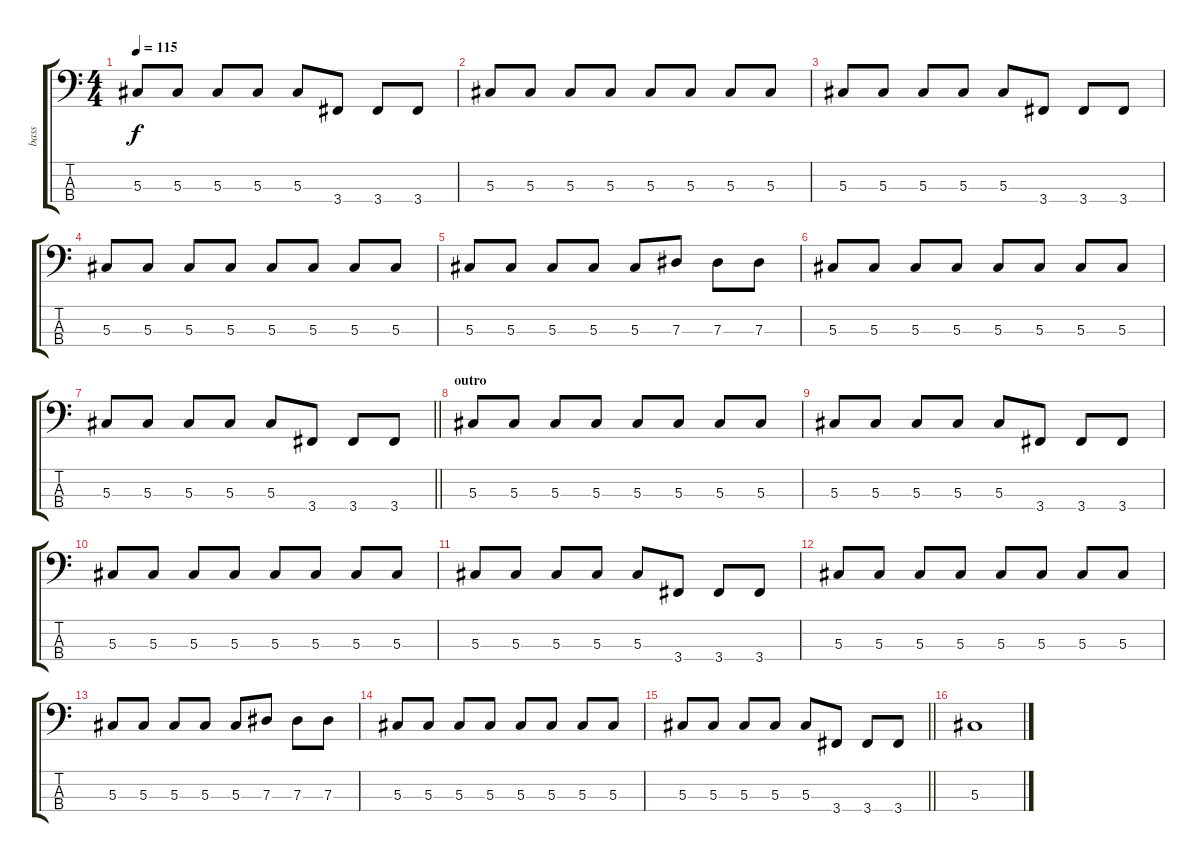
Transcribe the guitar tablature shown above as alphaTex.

\track ("bass " "bass ") {instrument electricguitarjazz}
\staff {score tabs}
\tuning (Gb2 Db2 Ab1 Eb1) {hide}
\ts (4 4)
\tempo 115
\clef f4
\ks c
5.3.8{dy f} 5.3.8 5.3.8 5.3.8 5.3.8 3.4.8 3.4.8 3.4.8 |
5.3.8 5.3.8 5.3.8 5.3.8 5.3.8 5.3.8 5.3.8 5.3.8 |
5.3.8 5.3.8 5.3.8 5.3.8 5.3.8 3.4.8 3.4.8 3.4.8 |
5.3.8 5.3.8 5.3.8 5.3.8 5.3.8 5.3.8 5.3.8 5.3.8 |
5.3.8 5.3.8 5.3.8 5.3.8 5.3.8 7.3.8 7.3.8 7.3.8 |
5.3.8 5.3.8 5.3.8 5.3.8 5.3.8 5.3.8 5.3.8 5.3.8 |
\barLineRight lightlight
5.3.8 5.3.8 5.3.8 5.3.8 5.3.8 3.4.8 3.4.8 3.4.8 |
\section ("" "outro")
5.3.8 5.3.8 5.3.8 5.3.8 5.3.8 5.3.8 5.3.8 5.3.8 |
5.3.8 5.3.8 5.3.8 5.3.8 5.3.8 3.4.8 3.4.8 3.4.8 |
5.3.8 5.3.8 5.3.8 5.3.8 5.3.8 5.3.8 5.3.8 5.3.8 |
5.3.8 5.3.8 5.3.8 5.3.8 5.3.8 3.4.8 3.4.8 3.4.8 |
5.3.8 5.3.8 5.3.8 5.3.8 5.3.8 5.3.8 5.3.8 5.3.8 |
5.3.8 5.3.8 5.3.8 5.3.8 5.3.8 7.3.8 7.3.8 7.3.8 |
5.3.8 5.3.8 5.3.8 5.3.8 5.3.8 5.3.8 5.3.8 5.3.8 |
\barLineRight lightlight
5.3.8 5.3.8 5.3.8 5.3.8 5.3.8 3.4.8 3.4.8 3.4.8 |
5.3.1
